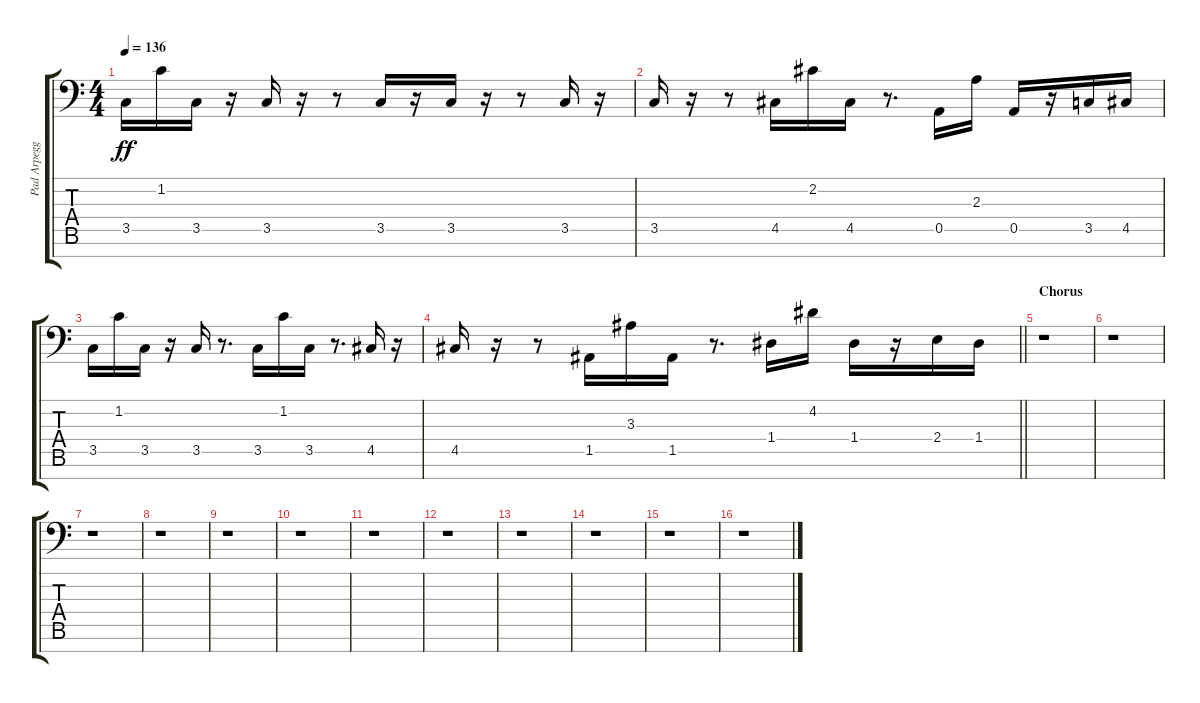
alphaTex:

\track ("Pad Arpeggio" "Pad Arpegg") {instrument pad1newage}
\staff {score tabs}
\tuning (C8 B3 G3 D3 A2 E2 C-1) {hide}
\ts (4 4)
\tempo 136
\clef f4
\ks c
3.5.16{dy ff} 1.2.16 3.5.16 r.16 3.5.16 r.16 r.8 3.5.16 r.16 3.5.16 r.16 r.8 3.5.16 r.16 |
3.5.16 r.16 r.8 4.5.16 2.2.16 4.5.16 r.8{d} 0.5.16 2.3.16 0.5.16 r.16 3.5.16 4.5.16 |
3.5.16 1.2.16 3.5.16 r.16 3.5.16 r.8{d} 3.5.16 1.2.16 3.5.16 r.8{d} 4.5.16 r.16 |
\barLineRight lightlight
4.5.16 r.16 r.8 1.5.16 3.3.16 1.5.16 r.8{d} 1.4.16 4.2.16 1.4.16 r.16 2.4.16 1.4.16 |
\section ("" "Chorus")
r.1 |
r.1 |
r.1 |
r.1 |
r.1 |
r.1 |
r.1 |
r.1 |
r.1 |
r.1 |
r.1 |
r.1
